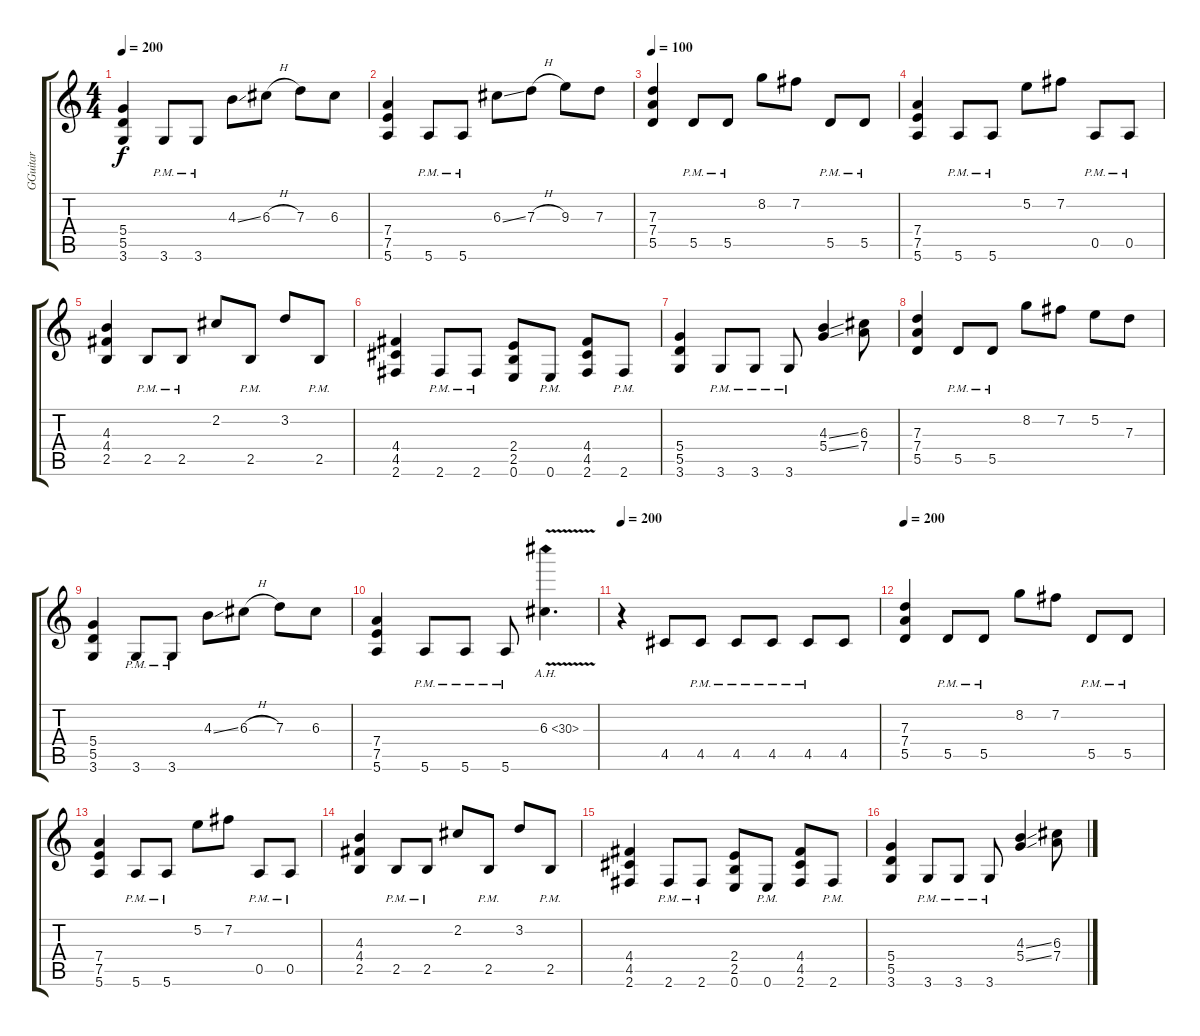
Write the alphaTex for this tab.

\track ("GGuitar" "GGuitar") {instrument distortionguitar}
\staff {score tabs}
\tuning (E4 B3 G3 D3 A2 E2) {hide}
\ts (4 4)
\tempo 200
\clef g2
\ks c
(5.4 5.5 3.6).4{dy f} 3.6{pm}.8 3.6{pm}.8 4.3{ss}.8 6.3{h}.8 7.3.8 6.3.8 |
(7.4 7.5 5.6).4 5.6{pm}.8 5.6{pm}.8 6.3{ss}.8 7.3{h}.8 9.3.8 7.3.8 |
\tempo 100
(7.3 7.4 5.5).4 5.5{pm}.8 5.5{pm}.8 8.2.8 7.2.8 5.5{pm}.8 5.5{pm}.8 |
(7.4 7.5 5.6).4 5.6{pm}.8 5.6{pm}.8 5.2.8 7.2.8 0.5{pm}.8 0.5{pm}.8 |
(4.3 4.4 2.5).4 2.5{pm}.8 2.5{pm}.8 2.2.8 2.5{pm}.8 3.2.8 2.5{pm}.8 |
(4.4 4.5 2.6).4 2.6{pm}.8 2.6{pm}.8 (2.4 2.5 0.6).8 0.6{pm}.8 (4.4 4.5 2.6).8 2.6{pm}.8 |
(5.4 5.5 3.6).4 3.6{pm}.8 3.6{pm}.8 3.6{pm}.8 (4.3{ss} 5.4{ss}).4 (6.3 7.4).8 |
(7.3 7.4 5.5).4 5.5{pm}.8 5.5{pm}.8 8.2.8 7.2.8 5.2.8 7.3.8 |
(5.4 5.5 3.6).4 3.6{pm}.8 3.6{pm}.8 4.3{ss}.8 6.3{h}.8 7.3.8 6.3.8 |
(7.4 7.5 5.6).4 5.6{pm}.8 5.6{pm}.8 5.6{pm}.8 6.3{ah 24 v}.4{d} |
\tempo 200
r.4 4.5.8 4.5{pm}.8 4.5{pm}.8 4.5{pm}.8 4.5{pm}.8 4.5.8 |
\tempo 200
(7.3 7.4 5.5).4 5.5{pm}.8 5.5{pm}.8 8.2.8 7.2.8 5.5{pm}.8 5.5{pm}.8 |
(7.4 7.5 5.6).4 5.6{pm}.8 5.6{pm}.8 5.2.8 7.2.8 0.5{pm}.8 0.5{pm}.8 |
(4.3 4.4 2.5).4 2.5{pm}.8 2.5{pm}.8 2.2.8 2.5{pm}.8 3.2.8 2.5{pm}.8 |
(4.4 4.5 2.6).4 2.6{pm}.8 2.6{pm}.8 (2.4 2.5 0.6).8 0.6{pm}.8 (4.4 4.5 2.6).8 2.6{pm}.8 |
(5.4 5.5 3.6).4 3.6{pm}.8 3.6{pm}.8 3.6{pm}.8 (4.3{ss} 5.4{ss}).4 (6.3 7.4).8
